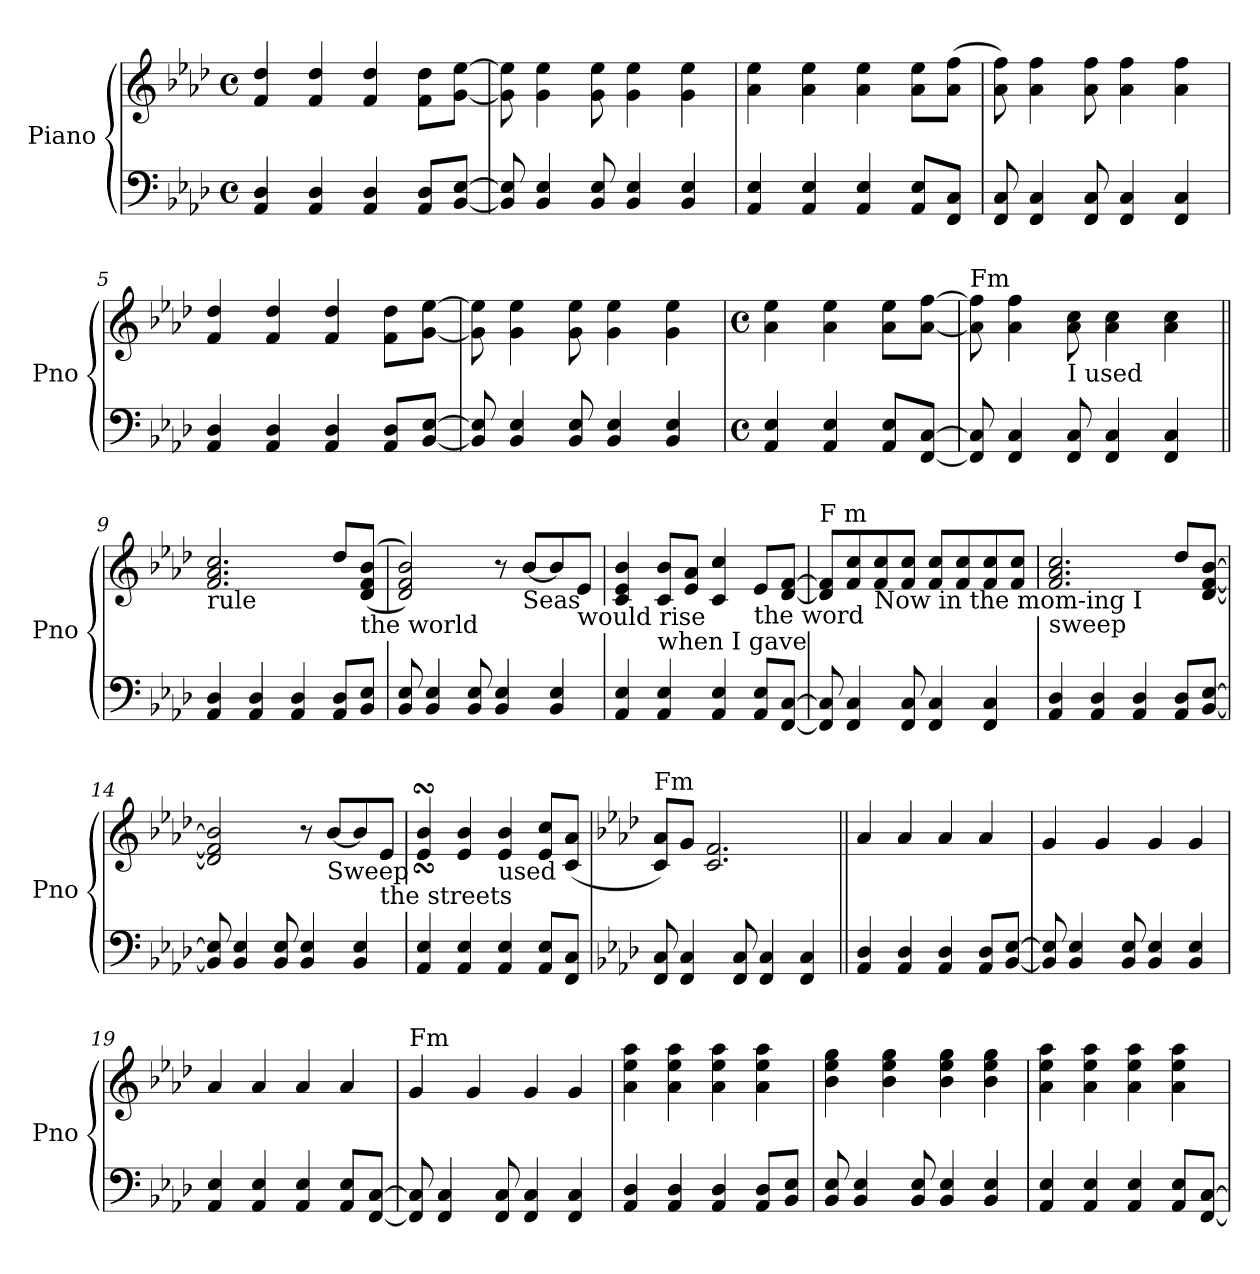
**kern	**kern
*part1	*part1
*staff2	*staff1
*I"Piano	*
*I'Pno	*
*clefF4	*clefG2
*k[b-e-a-d-]	*k[b-e-a-d-]
*M4/4	*M4/4
*met(c)	*met(c)
=1	=1
4AA-/ 4D-/	(>4f/ 4dd-/
4AA-/ 4D-/	4f/ 4dd-/
4AA-/ 4D-/	4f/ 4dd-/
8AA-/ 8D-/L	8f\ 8dd-\L
[<8BB-/ [>8E-/J	[<8g\ [>8ee-\J
=2	=2
8BB-/] 8E-/]	8g\] 8ee-\]
4BB-/ 4E-/	4g\ 4ee-\
8BB-/ 8E-/	8g\ 8ee-\
4BB-/ 4E-/	4g\ 4ee-\
4BB-/ 4E-/	4g\ 4ee-\
=3	=3
4AA-/ 4E-/	4a-\ 4ee-\
4AA-/ 4E-/	4a-\ 4ee-\
4AA-/ 4E-/	4a-\ 4ee-\
8AA-/ 8E-/L	8a-\ 8ee-\L
8FF/ 8C/J	(>8a-\ 8ff\J
!!LO:LB:g=z
=4	=4
8FF/ 8C/	8a-\ 8ff\)
4FF/ 4C/	4a-\ 4ff\
8FF/ 8C/	8a-\ 8ff\
4FF/ 4C/	4a-\ 4ff\
4FF/ 4C/	4a-\ 4ff\
=5	=5
4AA-/ 4D-/	4f/ 4dd-/
4AA-/ 4D-/	4f/ 4dd-/
4AA-/ 4D-/	4f/ 4dd-/
8AA-/ 8D-/L	8f\ 8dd-\L
[<8BB-/ [>8E-/J	[<8g\ [>8ee-\J
=6	=6
8BB-/] 8E-/]	8g\] 8ee-\]
4BB-/ 4E-/	4g\ 4ee-\
8BB-/ 8E-/	8g\ 8ee-\
4BB-/ 4E-/	4g\ 4ee-\
4BB-/ 4E-/	4g\ 4ee-\
!!LO:LB:g=z
=7	=7
*M4/4	*M4/4
*met(c)	*met(c)
4AA-/ 4E-/	4a-\ 4ee-\
4AA-/ 4E-/	4a-\ 4ee-\
8AA-/ 8E-/L	8a-\ 8ee-\L
[<8FF/ [>8C/J	[<8a-\ [>8ff\J
=8	=8
!	!LO:TX:a:t=Fm
8FF/] 8C/]	8a-\] 8ff\]
4FF/ 4C/	4a-\ 4ff\
!	!LO:TX:b:t=I used
8FF/ 8C/	8a-\ 8cc\
4FF/ 4C/	4a-\ 4cc\
4FF/ 4C/	4a-\ 4cc\
=9||	=9||
!	!LO:TX:b:t=rule
4AA-/ 4D-/	2.f/ 2.a-/ 2.cc/
4AA-/ 4D-/	.
4AA-/ 4D-/	.
8AA-/ 8D-/L	8dd-/L
!	!LO:TX:b:t=the world
8BB-/ 8E-/J	(<(>8d-/ 8f/ 8b-/J
!!LO:LB:g=z
=10	=10
8BB-/ 8E-/	2d-/ 2f/ 2b-/))
4BB-/ 4E-/	.
8BB-/ 8E-/	.
4BB-/ 4E-/	8r
!	!LO:TX:b:t=Seas
.	[<8b-/L
4BB-/ 4E-/	8b-/]
!	!LO:TX:b:t=would rise
.	8e-/J
=11	=11
4AA-/ 4E-/	4c/ 4e-/ 4b-/
!	!LO:TX:b:t=when I gave
4AA-/ 4E-/	8c/ 8b-/L
.	8e-/ 8a-/J
4AA-/ 4E-/	4c/ 4cc/
!	!LO:TX:b:t=the word
8AA-/ 8E-/L	8e-/L
[<8FF/ [>8C/J	[<8d-/ [>8f/J
=12	=12
!	!LO:TX:a:t=F m
8FF/] 8C/]	8d-/] 8f/]L
4FF/ 4C/	8f/ 8cc/
!	!LO:TX:b:t=Now in the mom-ing I
.	8f/ 8cc/
8FF/ 8C/	8f/ 8cc/J
4FF/ 4C/	8f/ 8cc/L
.	8f/ 8cc/
4FF/ 4C/	8f/ 8cc/
.	8f/ 8cc/J
!!LO:LB:g=z
=13	=13
!	!LO:TX:b:t=sweep
4AA-/ 4D-/	2.f/ 2.a-/ 2.cc/
4AA-/ 4D-/	.
4AA-/ 4D-/	.
8AA-/ 8D-/L	8dd-/L
[<8BB-/ [>8E-/J	[<8d-/ [<8f/ [>8b-/J
=14	=14
8BB-/] 8E-/]	2d-/] 2f/] 2b-/]
4BB-/ 4E-/	.
8BB-/ 8E-/	.
4BB-/ 4E-/	8r
!	!LO:TX:b:t=Sweep
.	[<8b-/L
4BB-/ 4E-/	8b-/]
!	!LO:TX:b:t=the streets
.	8e-/J
=15	=15
4AA-/ 4E-/	4e-/sSSS 4b-/sSSS
4AA-/ 4E-/	4e-/ 4b-/
!	!LO:TX:b:t=used
4AA-/ 4E-/	4e-/ 4b-/
8AA-/ 8E-/L	8e-/ 8cc/L
8FF/ 8C/J	(>(<8c/ 8a-/J
!!LO:PB:g=z
=16	=16
*k[b-e-a-d-]	*k[b-e-a-d-]
!	!LO:TX:a:t=Fm
8FF/ 8C/)	(<8c/ 8a-/L)
4FF/ 4C/	8g/J
.	2.c/ 2.f/
8FF/ 8C/	.
4FF/ 4C/	.
4FF/ 4C/	.
=17||	=17||
4AA-/ 4D-/	4a-/
4AA-/ 4D-/	4a-/
4AA-/ 4D-/	4a-/
8AA-/ 8D-/L	4a-/
[<8BB-/ [>8E-/J	.
=18	=18
8BB-/] 8E-/]	4g/
4BB-/ 4E-/	.
.	4g/
8BB-/ 8E-/	.
4BB-/ 4E-/	4g/
4BB-/ 4E-/	4g/
!!LO:LB:g=z
=19	=19
4AA-/ 4E-/	4a-/
4AA-/ 4E-/	4a-/
4AA-/ 4E-/	4a-/
8AA-/ 8E-/L	4a-/
[<8FF/ [>8C/J	.
=20	=20
!	!LO:TX:a:t=Fm
8FF/] 8C/]	4g/
4FF/ 4C/	.
.	4g/
8FF/ 8C/	.
4FF/ 4C/	4g/
4FF/ 4C/	4g/
=21	=21
4AA-/ 4D-/	4a-\ 4ee-\ 4aa-\
4AA-/ 4D-/	4a-\ 4ee-\ 4aa-\
4AA-/ 4D-/	4a-\ 4ee-\ 4aa-\
8AA-/ 8D-/L	4a-\ 4ee-\ 4aa-\
8BB-/ 8E-/J	.
!!LO:LB:g=z
=22	=22
8BB-/ 8E-/	4b-\ 4ee-\ 4gg\
4BB-/ 4E-/	.
.	4b-\ 4ee-\ 4gg\
8BB-/ 8E-/	.
4BB-/ 4E-/	4b-\ 4ee-\ 4gg\
4BB-/ 4E-/	4b-\ 4ee-\ 4gg\
=23	=23
4AA-/ 4E-/	4a-\ 4ee-\ 4aa-\
4AA-/ 4E-/	4a-\ 4ee-\ 4aa-\
4AA-/ 4E-/	4a-\ 4ee-\ 4aa-\
8AA-/ 8E-/L	4a-\ 4ee-\ 4aa-\
[<8FF/ [>8C/J	.
=	=
*-	*-
